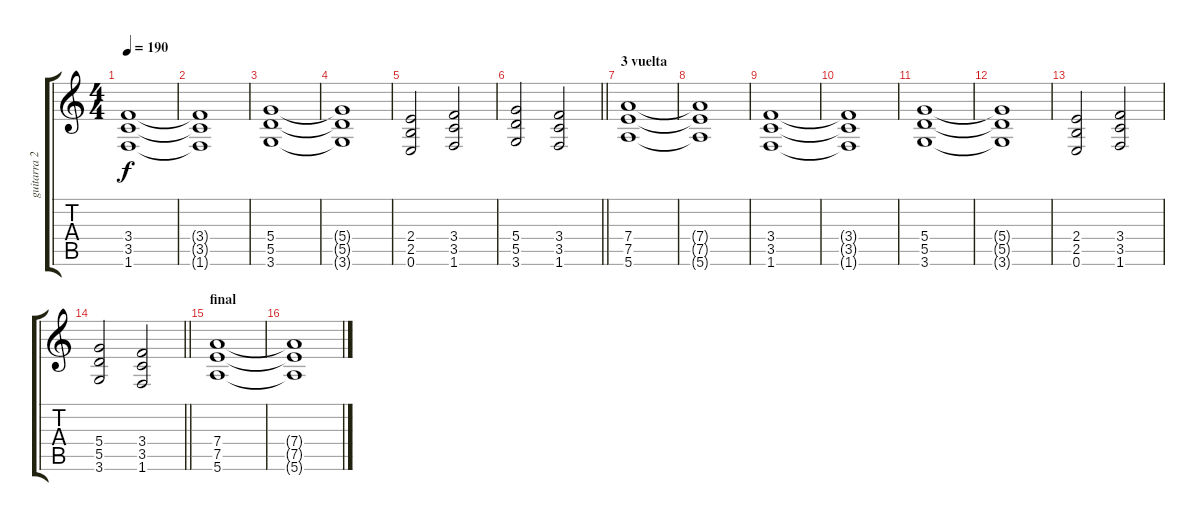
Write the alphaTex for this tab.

\track ("guitarra 2" "guitarra 2") {instrument distortionguitar}
\staff {score tabs}
\tuning (E4 B3 G3 D3 A2 E2) {hide}
\ts (4 4)
\tempo 190
\clef g2
\ks c
(3.4 3.5 1.6).1{dy f} |
(3.4{t} 3.5{t} 1.6{t}).1 |
(5.4 5.5 3.6).1 |
(5.4{t} 5.5{t} 3.6{t}).1 |
(2.4 2.5 0.6).2 (3.4 3.5 1.6).2 |
\barLineRight lightlight
(5.4 5.5 3.6).2 (3.4 3.5 1.6).2 |
\section ("" "3 vuelta")
(7.4 7.5 5.6).1 |
(7.4{t} 7.5{t} 5.6{t}).1 |
(3.4 3.5 1.6).1 |
(3.4{t} 3.5{t} 1.6{t}).1 |
(5.4 5.5 3.6).1 |
(5.4{t} 5.5{t} 3.6{t}).1 |
(2.4 2.5 0.6).2 (3.4 3.5 1.6).2 |
\barLineRight lightlight
(5.4 5.5 3.6).2 (3.4 3.5 1.6).2 |
\section ("" "final")
(7.4 7.5 5.6).1 |
(7.4{t} 7.5{t} 5.6{t}).1
